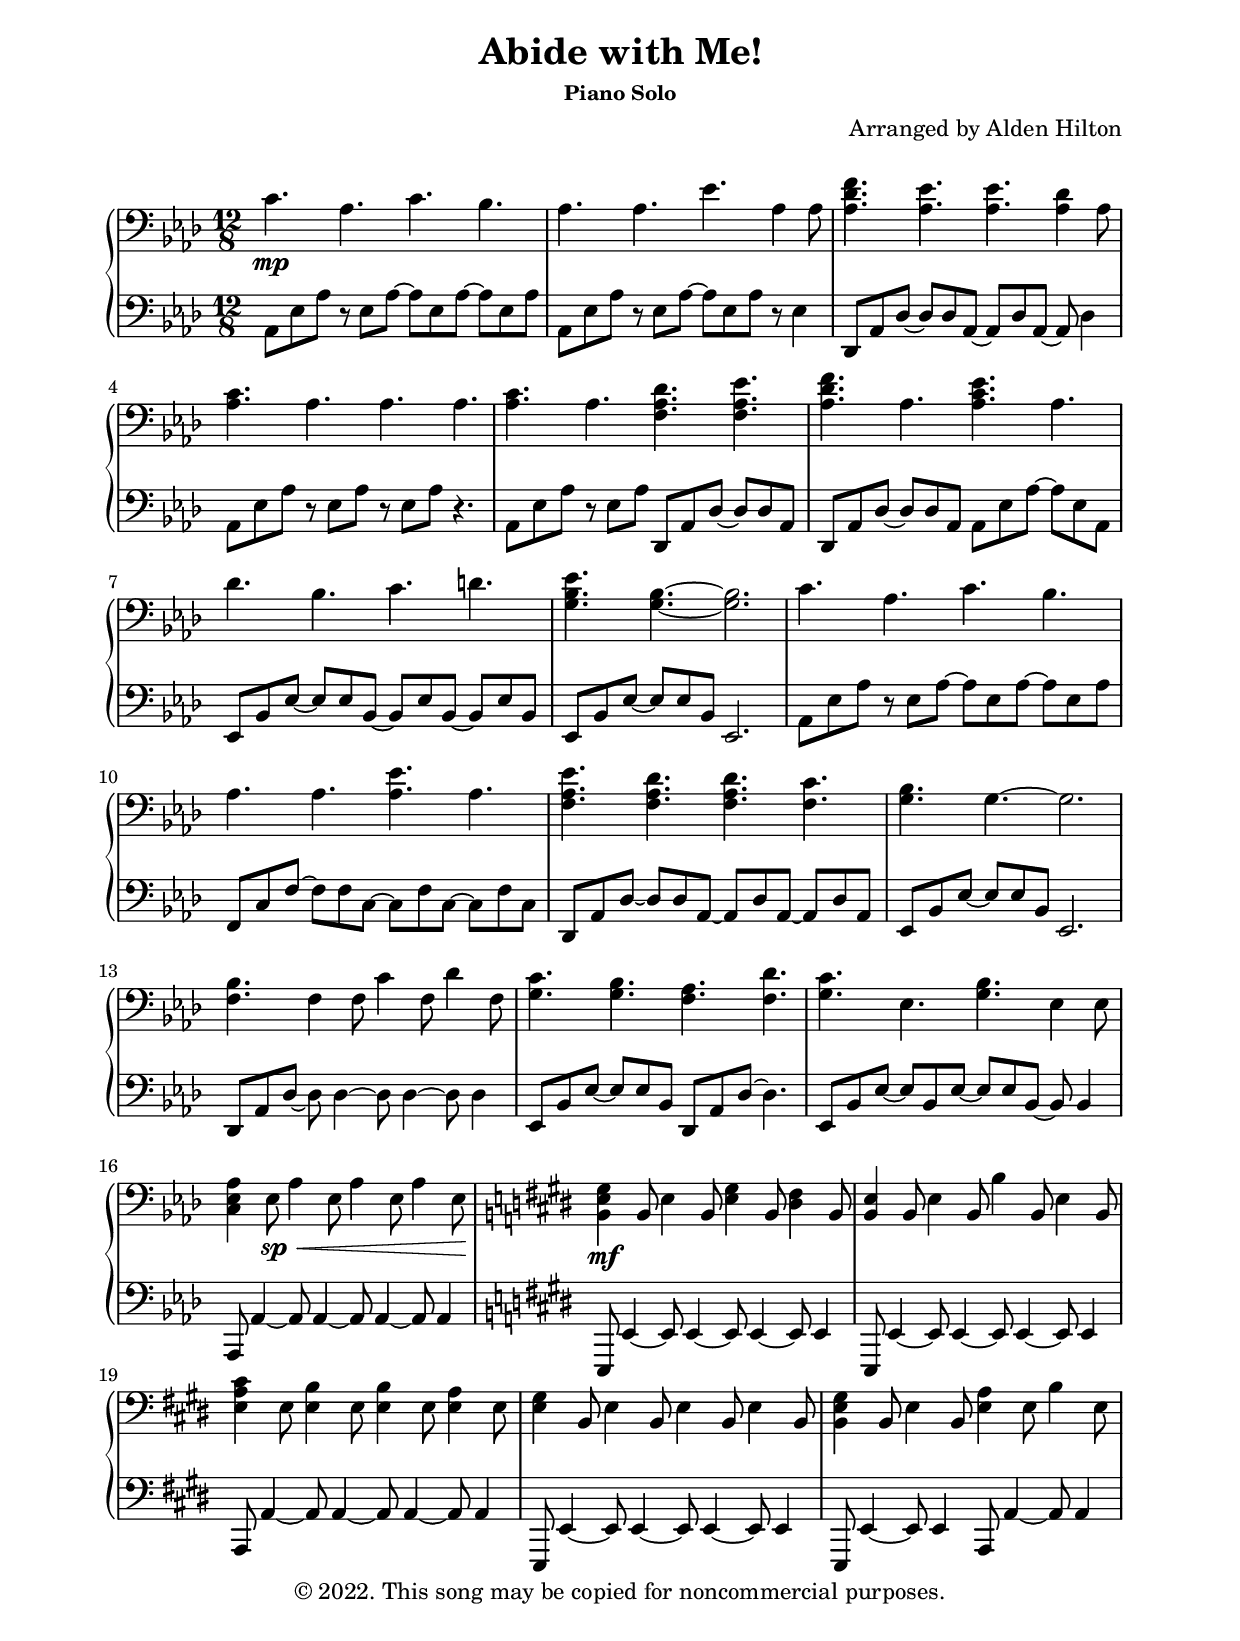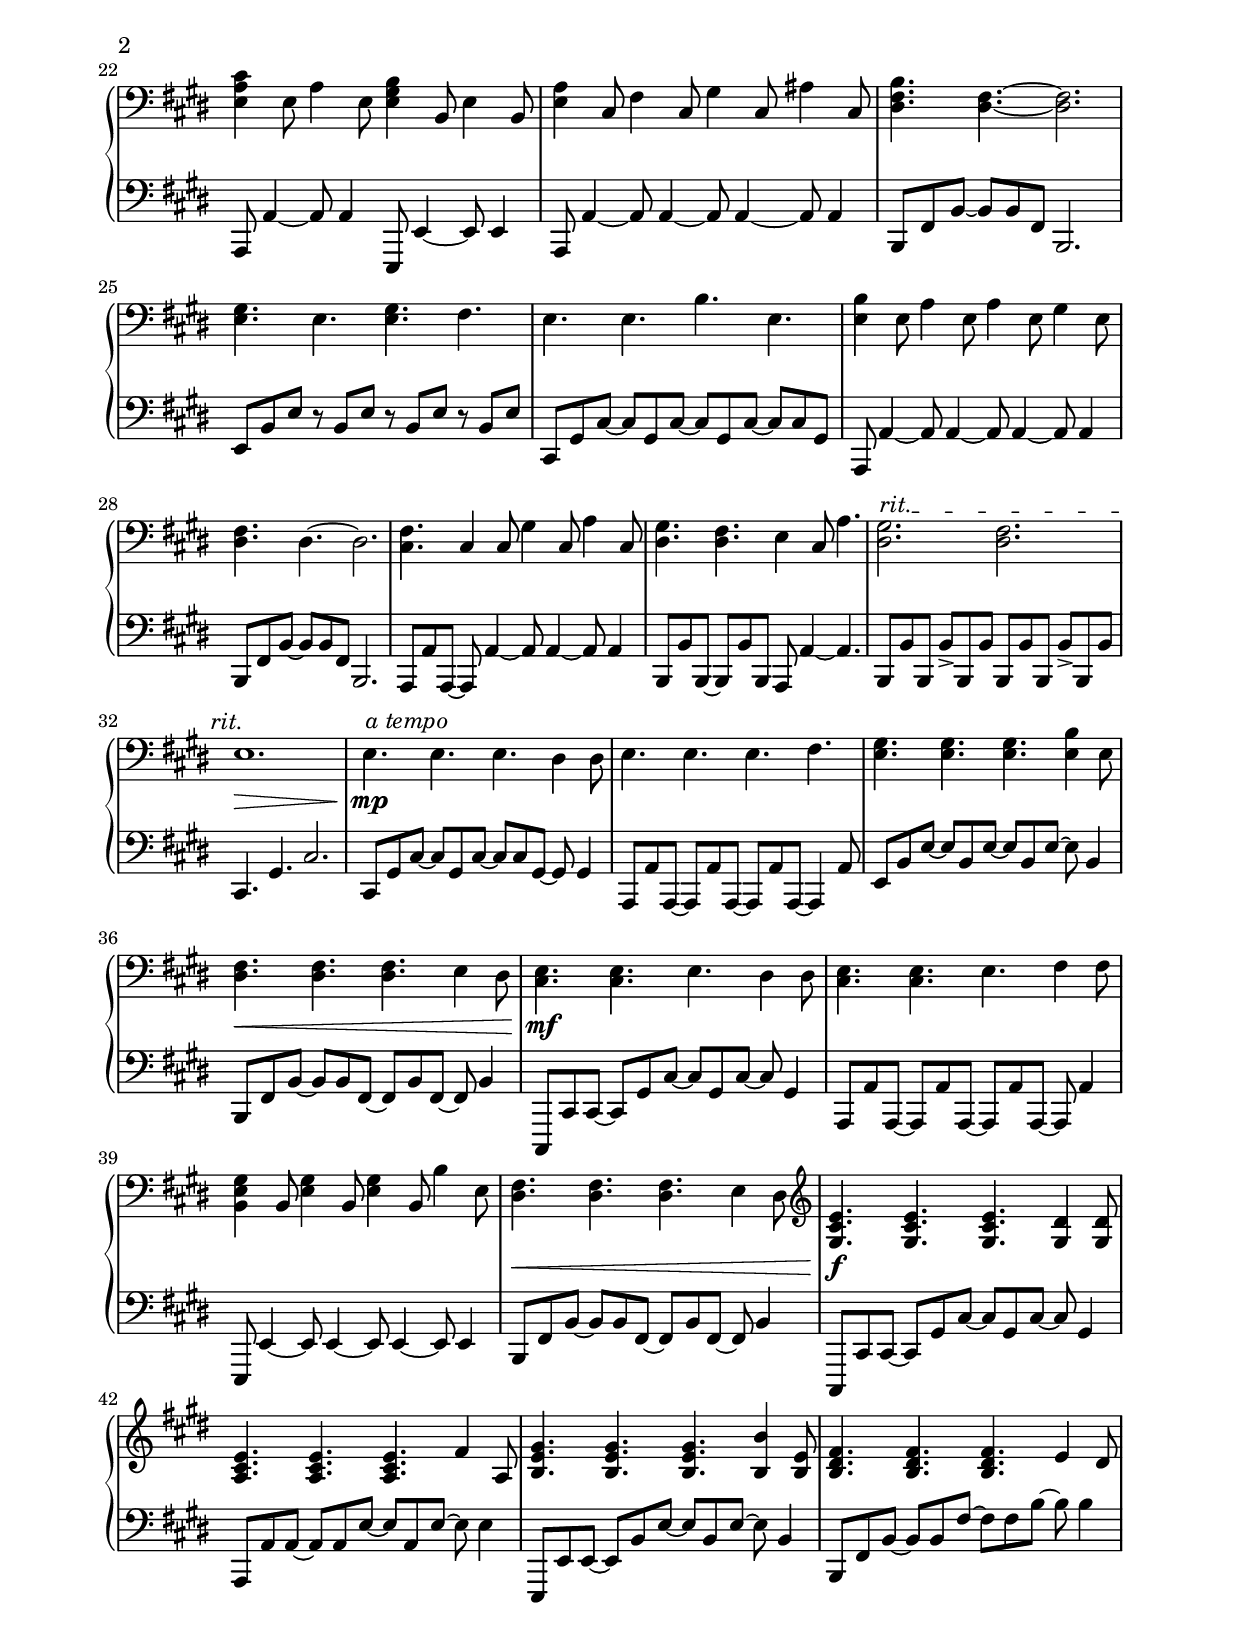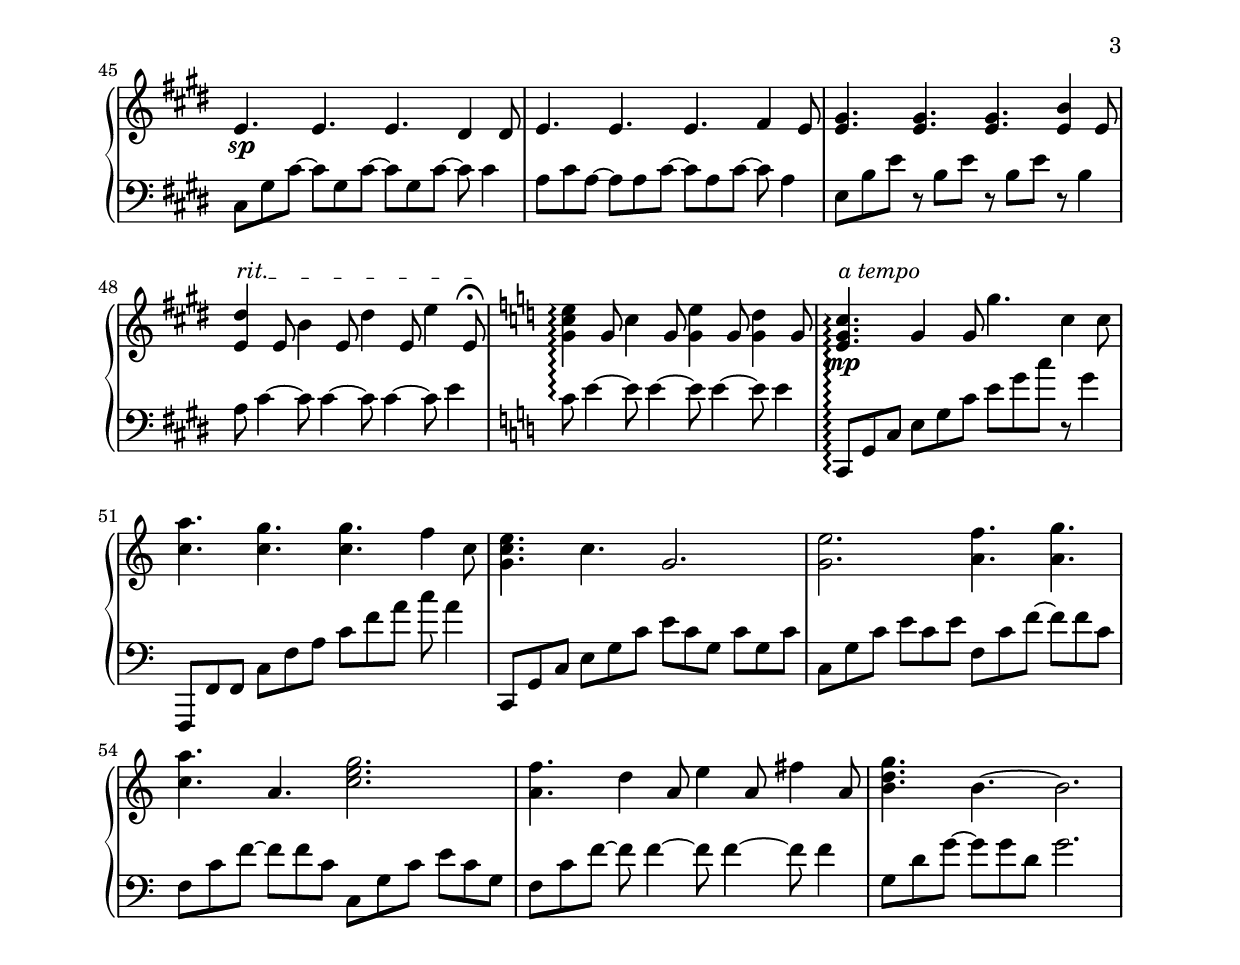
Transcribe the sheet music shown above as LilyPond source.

\version "2.18.2"

\header {
  title = "Abide with Me!"
  subsubtitle = "Piano Solo"
  composer = "Arranged by Alden Hilton"
  arranger = " "
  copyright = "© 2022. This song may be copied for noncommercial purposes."
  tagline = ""
}

\paper {
  indent = 0\cm
  top-margin = 15
  left-margin = 20
  right-margin = 20
  bottom-margin = 15
}

upper = \relative c' {
  \clef bass
  \key aes \major
  \time 12/8

  % First verse
  c4. \mp aes c bes |
  aes aes ees' aes,4 aes8 |
  <aes des f>4. <aes ees'>4. <aes ees'>4. <aes des>4 aes8 |
  <aes c>4. aes aes aes |
  <aes c>4. aes <f aes des>4. <f aes ees'> |
  <aes des f> aes <aes c ees> aes |
  des bes c d |
  <g, bes ees>4. <g bes>~ <g bes>2. |
  c4. aes c bes |
  aes4. aes4.  <aes ees'>4. aes4. | 
  <f aes ees'> <f aes des> <f aes des> <f c'>
  <g bes> g~ g2. | 
  <f bes>4. f4 f8 c'4 f,8 des'4 f,8 |
  <g c>4. <g bes> <f aes> <f des'> |
  <g c>4. ees <g bes> ees4 ees8 |
  <c ees aes>4 ees8 \sp \<  aes4 ees8 aes4 ees8 aes4 ees8   \! |

  % Second verse
  \key e \major
  <b e gis>4 \mf b8 e4 b8 <e gis>4 b8 <dis fis>4 b8 |
  <b e>4 b8 e4 b8 b'4 b,8 e4 b8 |
  <e a cis>4 e8 <e b'>4 e8 <e b'>4 e8 <e a>4 e8 |
  <e gis>4 b8 e4 b8 e4 b8 e4 b8 |
  <b e gis>4 b8 e4 b8 <e a>4 e8 b'4 e,8 |
  <e a cis>4 e8 a4 e8 <e gis b>4 b8 e4 b8 |
  <e a>4 cis8 fis4 cis8 gis'4 cis,8 ais'4 cis,8 | 
  <dis fis b>4. <dis fis>4.~ <dis fis>2. |
  <e gis>4. e <e gis> fis |
  e e b' e, |
  <e b'>4 e8 a4 e8 a4 e8 gis4 e8 |
  <dis fis>4. dis4.~ dis2. |
  <cis fis>4. cis4 cis8 gis'4 cis,8 a'4 cis,8 |
  <dis gis>4. <dis fis> e4 cis8 a'4. |
  \override TextSpanner.bound-details.left.text = "rit."
  <dis, gis>2.\startTextSpan <dis fis> |
  e1. \> \stopTextSpan 
  
  % Interlude
  \override TextSpanner.bound-details.left.text = "a tempo"
  e4.\startTextSpan \mp e \stopTextSpan e dis4 dis8 |
  e4. e e fis |
  <e gis> <e gis> <e gis> <e b'>4 e8 |
  <dis fis>4. \< <dis fis> <dis fis> e4 dis8 |
  <cis e>4. \mf <cis e> e dis4 dis8 |
  <cis e>4. <cis e> e fis4 fis8 |
  <b, e gis>4 b8 <e gis>4 b8 <e gis>4 b8 b'4 e,8 |
  <dis fis>4. \< <dis fis> <dis fis> e4 dis8 |
  \clef treble
  <gis cis e>4. \f <gis cis e> <gis cis e> <gis dis'>4 <gis dis'>8 |
  <a cis e>4. <a cis e> <a cis e> fis'4 a,8 |
  <b e gis>4. <b e gis> <b e gis> <b b'>4 <b e>8 |
  <b dis fis>4. <b dis fis> <b dis fis> e4 dis8 |
  e4. \sp e e dis4 dis8 | 
  e4. e e fis4 e8 | 
  <e gis>4. <e gis> <e gis> <e b'>4 e8 |  
  \override TextSpanner.bound-details.left.text = "rit."
  <e dis'>4 \startTextSpan e8 b'4 e,8 dis'4 e,8 e'4 e,8\fermata \stopTextSpan |

  % Third verse
  \key c \major
  <g c e>4\arpeggio g8 c4 g8 <g e'>4 g8 <g d'>4 g8 | 
  \override TextSpanner.bound-details.left.text = "a tempo"
  <e g c>4.\arpeggio \mp \startTextSpan g4 \stopTextSpan g8  g'4. c,4 c8 |
  <c a'>4. <c g'> <c g'> f4 c8 | 
  <g c e>4. c g2. |
  <g e'>2. <a f'>4. <a g'> | 
  <c a'>4. a <c e g>2. |
  <a f'>4. d4 a8 e'4 a,8 fis'4 a,8 |
  <b d g>4. b~ b2. |

}

lower = \relative c {
  \clef bass
  \key aes \major
  \time 12/8

  % First verse
  aes8 ees' aes r ees aes~aes ees8 aes~ aes ees8 aes |
  aes,8 ees' aes r ees aes~ aes ees8 aes r ees4 |
  des,8 aes' des~ des des aes~ aes des aes~ aes des4 |
  aes8 ees' aes r ees aes r ees aes r4.|
  aes,8 ees' aes r ees aes des,,8 aes' des~ des des aes |
  des, aes' des~ des des aes aes ees' aes~ aes ees aes, |
  ees bes' ees~ ees ees bes~ bes ees bes~ bes ees bes |
  ees, bes' ees~ ees ees bes ees,2. |
  aes8 ees' aes r ees aes~ aes ees8 aes~ aes ees8 aes |
  f, c' f~ f f c~ c f c~ c f c |  
  des, aes'des~ des des aes~ aes des aes ~ aes des aes |
  ees bes' ees~ ees ees bes ees,2. |
  des8 aes' des~ des des4~ des8 des4~ des8 des4 |
  ees,8 bes' ees~ ees ees bes des, aes' des~ des4. |
  ees,8 bes' ees~ ees bes ees~ ees ees bes~ bes bes4 |
  aes,8 aes'4~ aes8 aes4~ aes8 aes4~ aes8 aes4 | 
  
  % Second verse
  \key e \major
  e,8 e'4~ e8 e4~ e8 e4~ e8 e4 |
  e,8 e'4~ e8 e4~ e8 e4~ e8 e4 |
  a,8 a'4~ a8 a4~ a8 a4~ a8 a4 |
  e,8 e'4~ e8 e4~ e8 e4~ e8 e4 |
  e,8 e'4~ e8 e4 a,8 a'4~ a8 a4 | 
  a,8 a'4~ a8 a4 e,8 e'4~ e8 e4 | 
  a,8 a'4~ a8 a4~ a8 a4~ a8 a4 |
  b,8 fis' b~ b b fis b,2. | 
  e8 b' e r b e r b e r b e |
  cis, gis' cis~ cis gis cis~ cis gis cis~ cis cis gis | 
  a,8 a'4~ a8 a4~ a8 a4~ a8 a4 |
  b,8 fis' b~ b b fis b,2. | 
  a8 a' a,~ a a'4~ a8 a4~ a8 a4 |
  b,8 b' b,~ b b' b, a a'4~ a4. |
  b,8 b' b, b'-> b, b' b,8 b' b, b'-> b, b' |
  cis,4. gis' cis2. | 

  % Interlude
  cis,8 gis' cis~ cis gis cis~ cis cis gis~ gis gis4 | 
  a,8 a' a,~ a a' a,~ a a' a,~ a4 a'8 |
  e8 b' e~ e b e~ e b e~ e b4 |
  b,8 fis' b~ b b fis~ fis b fis~ fis b4 | 
  cis,,8 cis' cis~ cis gis' cis~ cis gis cis~ cis gis4 |
  a,8 a' a,~ a a' a,~ a a' a,~ a8 a'4 |
  e,8 e'4~ e8 e4~ e8 e4~ e8 e4 |
  b8 fis' b~ b b fis~ fis b fis~ fis b4 | 
  cis,,8 cis' cis~ cis gis' cis~ cis gis cis~ cis gis4 |
  a,8 a' a~ a a e'~ e a, e'~ e e4 |
  e,,8 e' e~ e b' e~ e b e~ e b4 |
  b,8 fis' b~ b b fis'~fis fis b~ b b4 | 
  cis,8 gis' cis~ cis gis cis~ cis gis cis~ cis cis4 | 
  a8 cis a~ a a cis~ cis a cis~ cis a4 |
  e8 b' e r b e r b e r b4 | 
  a8 cis4~ cis8 cis4~ cis8 cis4~ cis8 e4 | 

  % Third verse
  \key c \major
  c8\arpeggio e4~ e8 e4~ e8 e4~ e8 e4 |
  c,,8\arpeggio g' c e g c e g c r g4 |
  f,,,8 f' f c' f a c f a c a4 | 
  c,,,8 g' c e g c e c g c g c |
  c,8 g' c e c e f, c' f~ f f c |
  f,8 c' f~ f f c c, g' c e c g | 
  f8 c' f~ f f4~ f8 f4~ f8 f4 |
  g,8 d' g~ g g d g2. | 

}

\score {
  \new PianoStaff <<
  \set PianoStaff.connectArpeggios = ##t
    \new Staff = "r" \with {printPartCombineTexts = ##f } \upper 
    \new Staff = "l" \lower
  >>
  \layout { }
  \midi {}
}